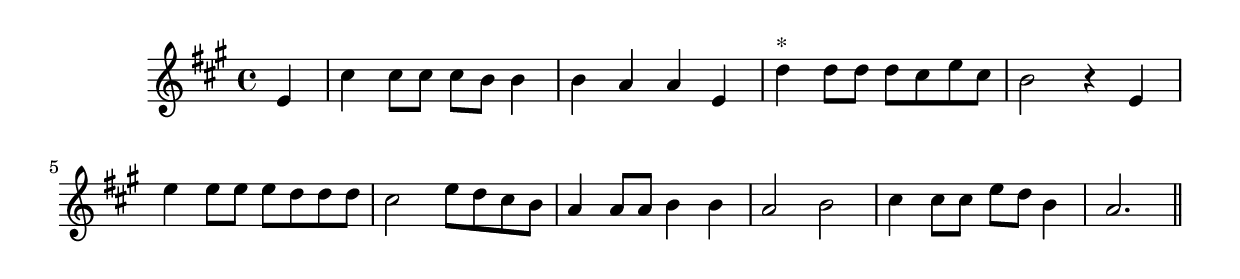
\version "2.19.49"
%{\header {
  title = "folk song"
  composer = "anonymous"
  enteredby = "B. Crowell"
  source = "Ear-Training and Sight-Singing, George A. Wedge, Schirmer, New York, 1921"
}%}
\score{{\key a \major
\time 4/4
%{\tempo 4=100
%}\relative e' {
  \partial 4
  e4 | cis'4 cis8 cis cis b b4 | b4 a a e | d'4^\markup{"*"} d8 d d cis e cis | b2 r4 e,4 | e'4 e8 e e d d d | cis2 e8 d cis b |
       a4 a8 a b4 b | a2 b | cis4 cis8 cis e d b4 | a2.
  \bar "||"
}

}}